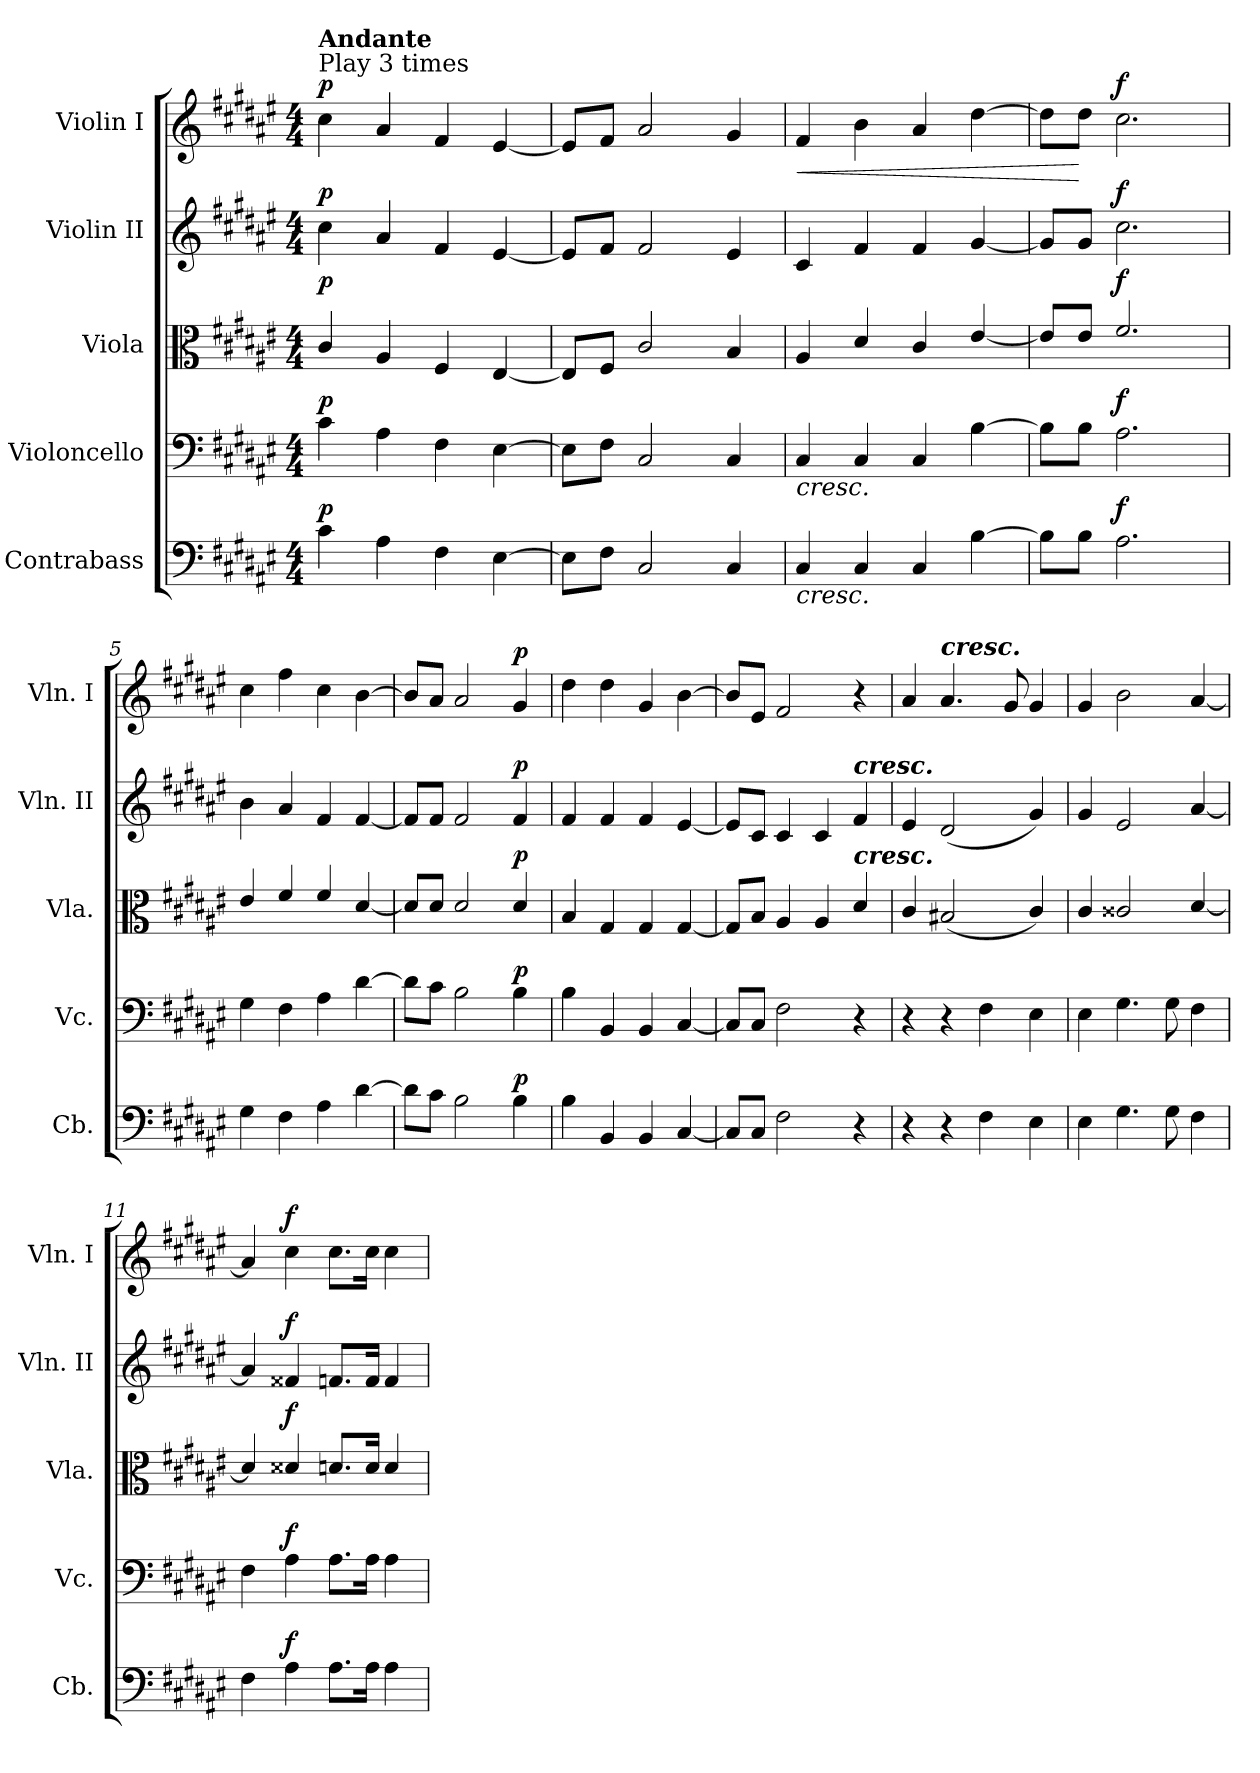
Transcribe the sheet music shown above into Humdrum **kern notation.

**kern	**dynam	**kern	**dynam	**kern	**dynam	**kern	**dynam	**kern	**dynam
*part5	*part5	*part4	*part4	*part3	*part3	*part2	*part2	*part1	*part1
*staff5	*staff5	*staff4	*staff4	*staff3	*staff3	*staff2	*staff2	*staff1	*staff1
*I"Contrabass	*	*I"Violoncello	*	*I"Viola	*	*I"Violin II	*	*I"Violin I	*
*I'Cb.	*	*I'Vc.	*	*I'Vla.	*	*I'Vln. II	*	*I'Vln. I	*
*clefF4	*	*clefF4	*	*clefC3	*	*clefG2	*	*clefG2	*
*ITrd7c12	*	*	*	*	*	*	*	*	*
*k[f#c#g#d#a#e#]	*	*k[f#c#g#d#a#e#]	*	*k[f#c#g#d#a#e#]	*	*k[f#c#g#d#a#e#]	*	*k[f#c#g#d#a#e#]	*
*F#:	*	*F#:	*	*F#:	*	*F#:	*	*F#:	*
*M4/4	*	*M4/4	*	*M4/4	*	*M4/4	*	*M4/4	*
*MM80	*	*MM80	*	*MM80	*	*MM80	*	*MM80	*
=1	=1	=1	=1	=1	=1	=1	=1	=1	=1
!	!	!	!	!	!	!	!	!LO:TX:a:t=Play 3 times	!
!	!	!	!	!	!	!	!	!LO:TX:a:B:t=Andante	!
!	!LO:DY:a	!	!LO:DY:a	!	!LO:DY:a	!	!LO:DY:a	!	!LO:DY:a
4C#\	p	4c#\	p	4c#/	p	4cc#\	p	4cc#\	p
4AA#\	.	4A#\	.	4A#/	.	4a#/	.	4a#/	.
4FF#\	.	4F#\	.	4F#/	.	4f#/	.	4f#/	.
[4EE#\	.	[4E#\	.	[4E#/	.	[4e#/	.	[4e#/	.
=2	=2	=2	=2	=2	=2	=2	=2	=2	=2
8EE#\L]	.	8E#\L]	.	8E#/L]	.	8e#/L]	.	8e#/L]	.
8FF#\J	.	8F#\J	.	8F#/J	.	8f#/J	.	8f#/J	.
2CC#/	.	2C#/	.	2c#/	.	2f#/	.	2a#/	.
4CC#/	.	4C#/	.	4B/	.	4e#/	.	4g#/	.
=3	=3	=3	=3	=3	=3	=3	=3	=3	=3
!	!LO:HP:b	!	!LO:HP:b	!	!	!	!	!	!LO:HP:b
4CC#/	<	4C#/	<	4A#/	.	4c#/	.	4f#/	<
4CC#/	.	4C#/	.	4d#/	.	4f#/	.	4b\	.
4CC#/	.	4C#/	.	4c#/	.	4f#/	.	4a#/	.
[4BB\	.	[4B\	.	[4e#/	.	[4g#/	.	[4dd#\	.
=4	=4	=4	=4	=4	=4	=4	=4	=4	=4
8BB\L]	.	8B\L]	.	8e#/L]	.	8g#/L]	.	8dd#\L]	.
8BB\J	.	8B\J	.	8e#/J	.	8g#/J	.	8dd#\J	[
!	!LO:DY:a	!	!LO:DY:a	!	!LO:DY:a	!	!LO:DY:a	!	!LO:DY:a
2.AA#\	f	2.A#\	f	2.f#/	f	2.cc#\	f	2.cc#\	f
=5	=5	=5	=5	=5	=5	=5	=5	=5	=5
4GG#\	.	4G#\	.	4e#/	.	4b\	.	4cc#\	.
4FF#\	.	4F#\	.	4f#/	.	4a#/	.	4ff#\	.
4AA#\	.	4A#\	.	4f#/	.	4f#/	.	4cc#\	.
[4D#\	.	[4d#\	.	[4d#/	.	[4f#/	.	[4b\	.
!!LO:LB:g=z
=6	=6	=6	=6	=6	=6	=6	=6	=6	=6
8D#\L]	.	8d#\L]	.	8d#/L]	.	8f#/L]	.	8b/L]	.
8C#\J	.	8c#\J	.	8d#/J	.	8f#/J	.	8a#/J	.
2BB\	.	2B\	.	2d#/	.	2f#/	.	2a#/	.
!	!LO:DY:a	!	!LO:DY:a	!	!LO:DY:a	!	!LO:DY:a	!	!LO:DY:a
4BB\	p	4B\	p	4d#/	p	4f#/	p	4g#/	p
=7	=7	=7	=7	=7	=7	=7	=7	=7	=7
4BB\	.	4B\	.	4B/	.	4f#/	.	4dd#\	.
4BBB/	.	4BB/	.	4G#/	.	4f#/	.	4dd#\	.
4BBB/	.	4BB/	.	4G#/	.	4f#/	.	4g#/	.
[4CC#/	.	[4C#/	.	[4G#/	.	[4e#/	.	[4b\	.
=8	=8	=8	=8	=8	=8	=8	=8	=8	=8
8CC#/L]	.	8C#/L]	.	8G#/L]	.	8e#/L]	.	8b/L]	.
8CC#/J	.	8C#/J	.	8B/J	.	8c#/J	.	8e#/J	.
2FF#\	.	2F#\	.	4A#/	.	4c#/	.	2f#/	.
.	.	.	.	4A#/	.	4c#/	.	.	.
!	!	!	!	!	!	!LO:TX:a:Bi:t=cresc.	!	!	!
!	!	!	!	!LO:TX:a:Bi:t=cresc.	!	!	!	!	!
4r	.	4r	.	4d#/	.	4f#/	.	4r	.
=9	=9	=9	=9	=9	=9	=9	=9	=9	=9
4r	.	4r	.	4c#/	.	4e#/	.	4a#/	.
!	!	!	!	!	!	!	!	!LO:TX:a:Bi:t=cresc.	!
4r	.	4r	.	(2B#X/	.	(2d#/	.	4.a#/	.
4FF#\	.	4F#\	.	.	.	.	.	.	.
.	.	.	.	.	.	.	.	8g#/	.
4EE#\	.	4E#\	.	4c#/)	.	4g#/)	.	4g#/	.
=10	=10	=10	=10	=10	=10	=10	=10	=10	=10
4EE#\	.	4E#\	.	4c#/	.	4g#/	.	4g#/	.
4.GG#\	.	4.G#\	.	2c##X/	.	2e#/	.	2b\	.
8GG#\	.	8G#\	.	.	.	.	.	.	.
4FF#\	.	4F#\	[	[4d#/	.	[4a#/	.	[4a#/	.
.	[	.	.	.	.	.	.	.	.
=11	=11	=11	=11	=11	=11	=11	=11	=11	=11
4FF#\	.	4F#\	.	4d#/]	.	4a#/]	.	4a#/]	.
!	!LO:DY:a	!	!LO:DY:a	!	!LO:DY:a	!	!LO:DY:a	!	!LO:DY:a
4AA#\	f	4A#\	f	4d##X/	f	4f##X/	f	4cc#\	f
8.AA#\L	.	8.A#\L	.	8.dn/L	.	8.fn/L	.	8.cc#\L	.
16AA#\Jk	.	16A#\Jk	.	16d/Jk	.	16f/Jk	.	16cc#\Jk	.
4AA#\	.	4A#\	.	4d/	.	4f/	.	4cc#\	.
=	=	=	=	=	=	=	=	=	=
*-	*-	*-	*-	*-	*-	*-	*-	*-	*-
